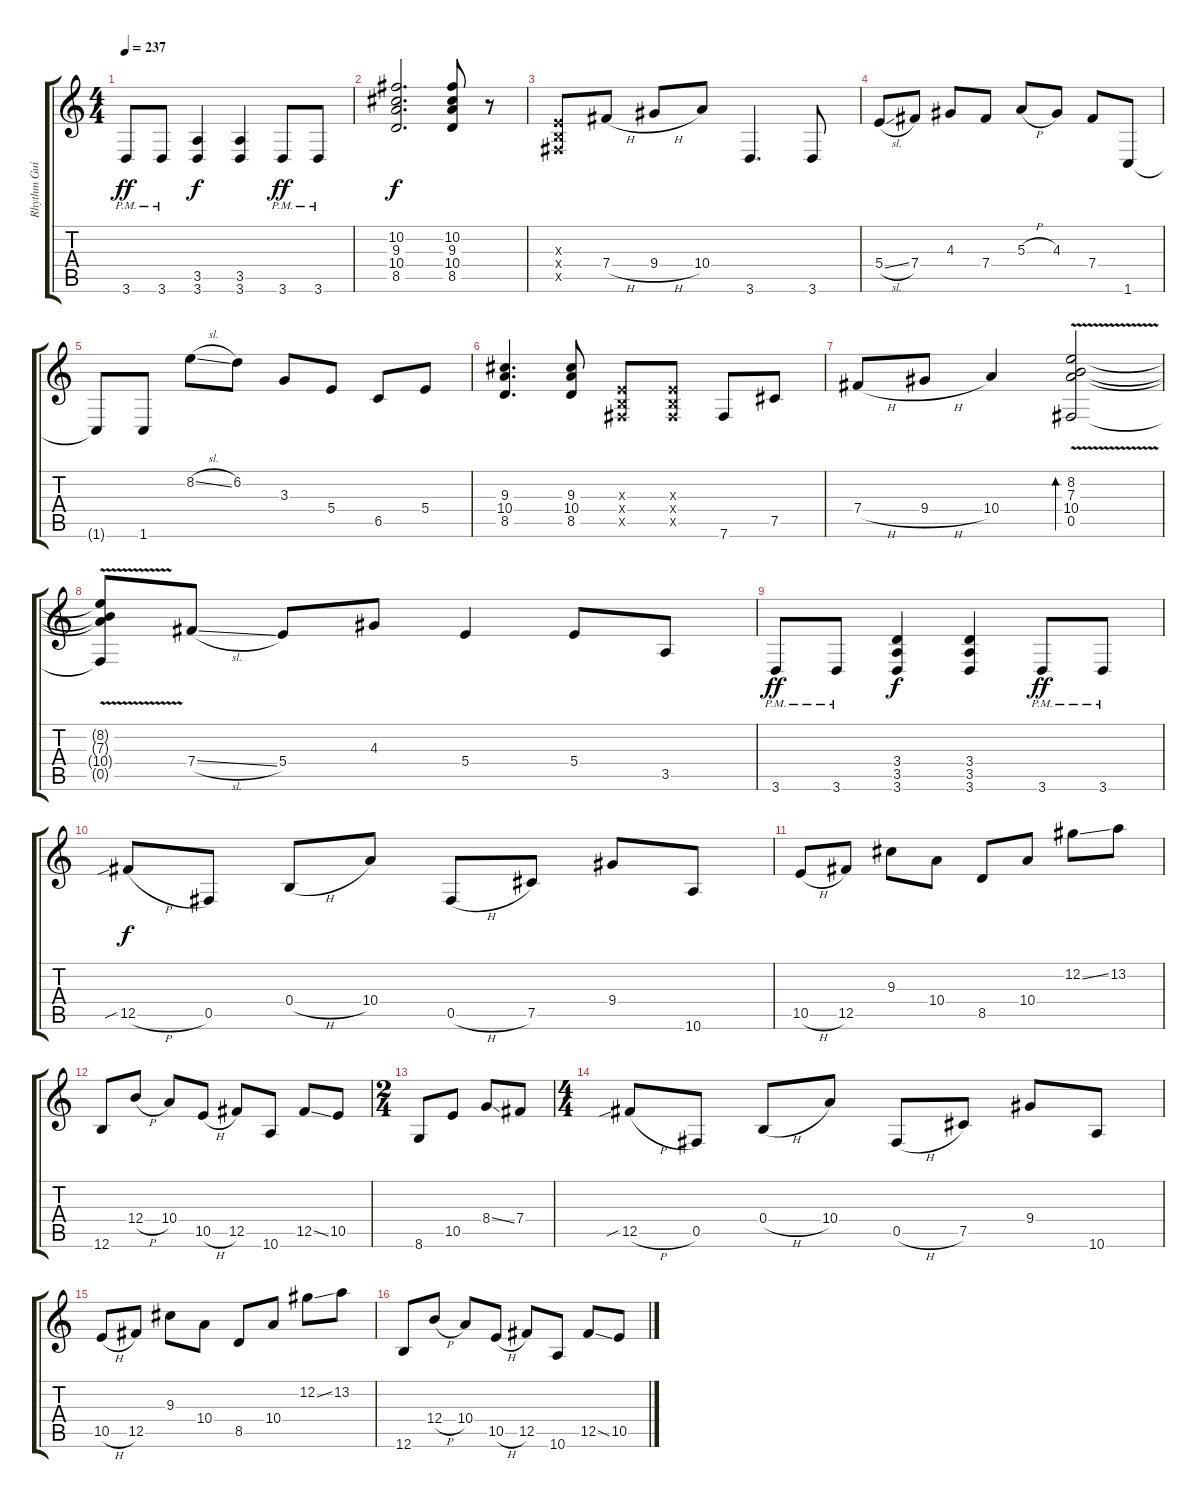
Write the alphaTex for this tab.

\track ("Rhythm Guitar L" "Rhythm Gui") {instrument distortionguitar}
\staff {score tabs}
\tuning (Db4 Ab3 E3 B2 Gb2 B1) {hide}
\ts (4 4)
\tempo 237
\clef g2
\ks c
3.6{pm}.8{dy ff} 3.6{pm}.8 (3.5 3.6).4{dy f} (3.5 3.6).4 3.6{pm}.8{dy ff} 3.6{pm}.8 |
(10.2 9.3 10.4 8.5).2{d dy f} (10.2 9.3 10.4 8.5).8 r.8 |
(0.3{x} 0.4{x} 0.5{x}).8 7.4{h}.8 9.4{h}.8 10.4.8 3.6.4{d} 3.6.8 |
5.4{sl}.8 7.4.8 4.3.8 7.4.8 5.3{h}.8 4.3.8 7.4.8 1.6.8 |
1.6{t}.8 1.6.8 8.2{sl}.8 6.2.8 3.3.8 5.4.8 6.5.8 5.4.8 |
(9.3 10.4 8.5).4{d} (9.3 10.4 8.5).8 (0.3{x} 0.4{x} 0.5{x}).8 (0.3{x} 0.4{x} 0.5{x}).8 7.6.8 7.5.8 |
7.4{h}.8 9.4{h}.8 10.4.4 (8.2 7.3{v} 10.4 0.5).2{bd 240} |
(8.2{t} 7.3{t} 10.4{t} 0.5{t}).8 7.4{sl}.8 5.4.8 4.3.8 5.4.4 5.4.8 3.5.8 |
3.6{pm}.8{dy ff} 3.6{pm}.8 (3.4 3.5 3.6).4{dy f} (3.4 3.5 3.6).4 3.6{pm}.8{dy ff} 3.6{pm}.8 |
12.5{sib h}.8{dy f} 0.5.8 0.4{h}.8 10.4.8 0.5{h}.8 7.5.8 9.4.8 10.6.8 |
10.5{h}.8 12.5.8 9.3.8 10.4.8 8.5.8 10.4.8 12.2{ss}.8 13.2.8 |
12.6.8 12.4{h}.8 10.4.8 10.5{h}.8 12.5.8 10.6.8 12.5{ss}.8 10.5.8 |
\ts (2 4)
8.6.8 10.5.8 8.4{ss}.8 7.4.8 |
\ts (4 4)
12.5{sib h}.8 0.5.8 0.4{h}.8 10.4.8 0.5{h}.8 7.5.8 9.4.8 10.6.8 |
10.5{h}.8 12.5.8 9.3.8 10.4.8 8.5.8 10.4.8 12.2{ss}.8 13.2.8 |
12.6.8 12.4{h}.8 10.4.8 10.5{h}.8 12.5.8 10.6.8 12.5{ss}.8 10.5.8
